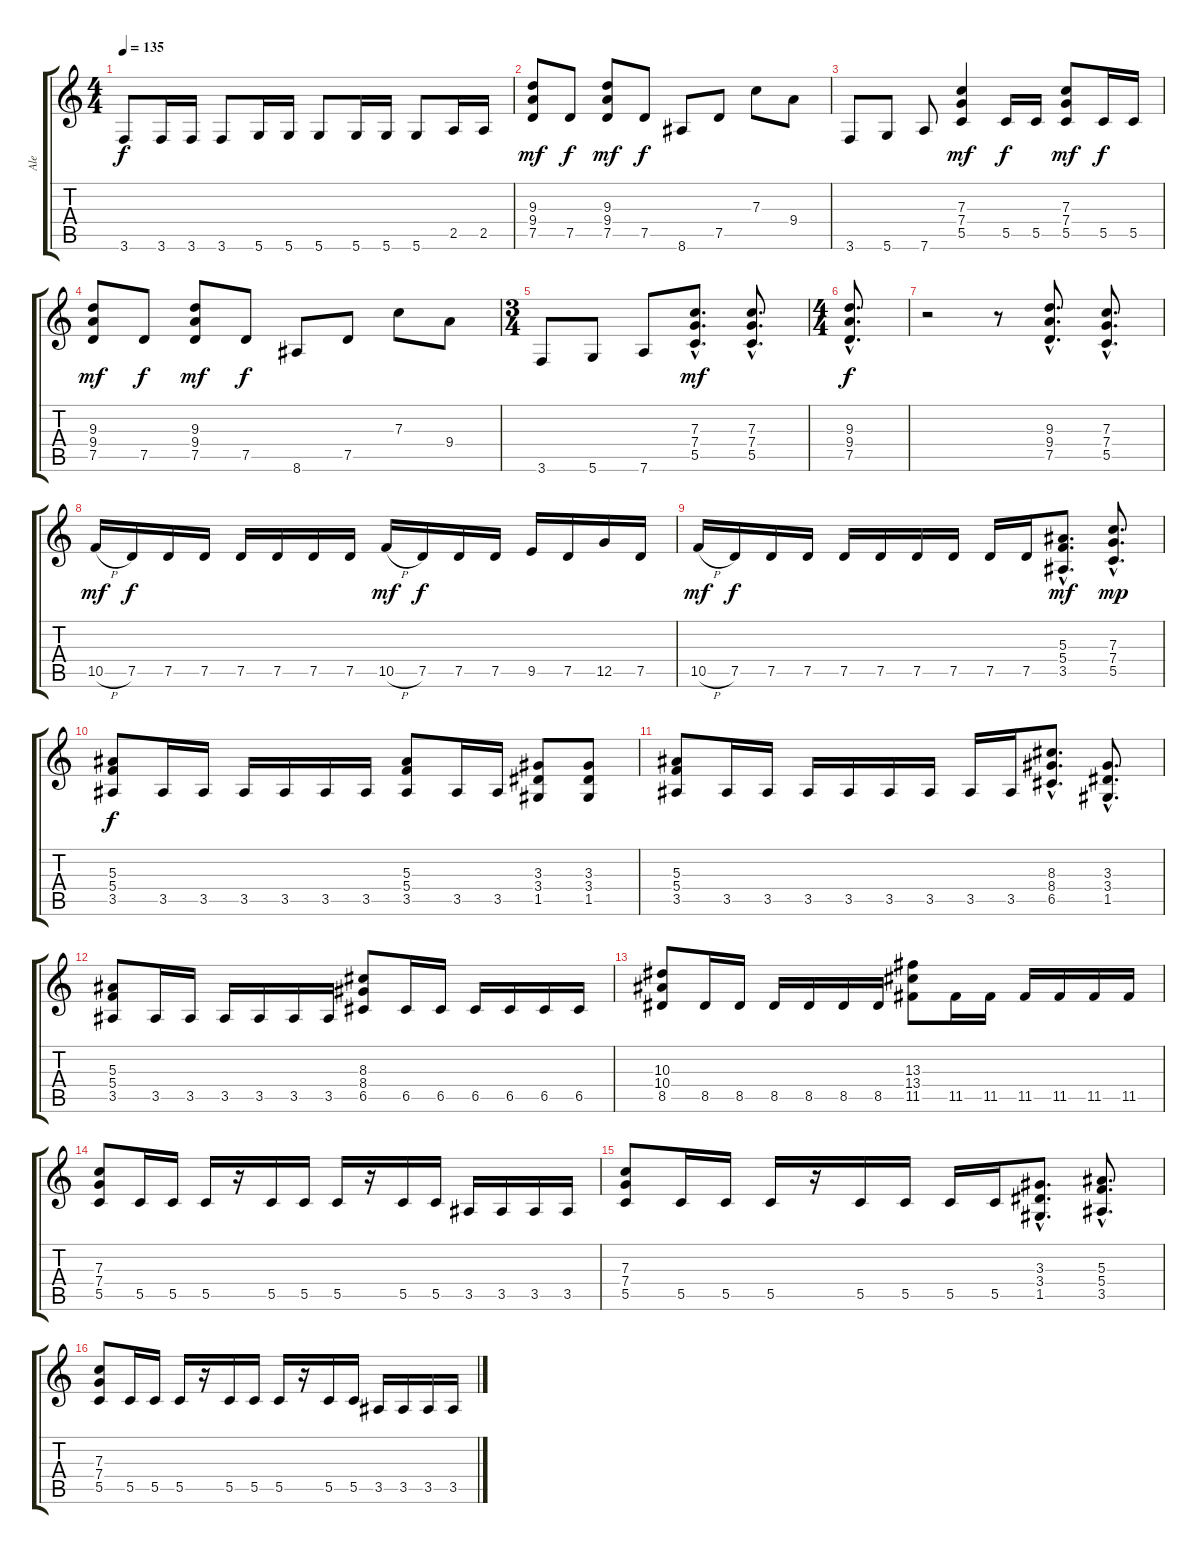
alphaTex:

\track ("Ale" "Ale") {instrument distortionguitar}
\staff {score tabs}
\tuning (D4 A3 F3 C3 G2 D2) {hide}
\ts (4 4)
\tempo 135
\clef g2
\ks c
3.6.8{dy f} 3.6.16 3.6.16 3.6.8 5.6.16 5.6.16 5.6.8 5.6.16 5.6.16 5.6.8 2.5.16 2.5.16 |
(9.3 9.4 7.5).8{dy mf} 7.5.8{dy f} (9.3 9.4 7.5).8{dy mf} 7.5.8{dy f} 8.6.8 7.5.8 7.3.8 9.4.8 |
3.6.8 5.6.8 7.6.8 (7.3 7.4 5.5).4{dy mf} 5.5.16{dy f} 5.5.16 (7.3 7.4 5.5).8{dy mf} 5.5.16{dy f} 5.5.16 |
(9.3 9.4 7.5).8{dy mf} 7.5.8{dy f} (9.3 9.4 7.5).8{dy mf} 7.5.8{dy f} 8.6.8 7.5.8 7.3.8 9.4.8 |
\ts (3 4)
3.6.8 5.6.8 7.6.8 (7.3{hac} 7.4{hac} 5.5{hac}).8{d dy mf} (7.3{hac} 7.4{hac} 5.5{hac}).8{d} |
\ts (4 4)
(9.3{hac} 9.4{hac} 7.5{hac}).8{d dy f} |
r.2 r.8 (9.3{hac} 9.4{hac} 7.5{hac}).8{d} (7.3{hac} 7.4{hac} 5.5{hac}).8{d} |
10.5{h}.16{dy mf} 7.5.16{dy f} 7.5.16 7.5.16 7.5.16 7.5.16 7.5.16 7.5.16 10.5{h}.16{dy mf} 7.5.16{dy f} 7.5.16 7.5.16 9.5.16 7.5.16 12.5.16 7.5.16 |
10.5{h}.16{dy mf} 7.5.16{dy f} 7.5.16 7.5.16 7.5.16 7.5.16 7.5.16 7.5.16 7.5.16 7.5.16 (5.3{hac} 5.4{hac} 3.5{hac}).8{d dy mf} (7.3{hac} 7.4{hac} 5.5{hac}).8{d dy mp} |
(5.3 5.4 3.5).8{dy f} 3.5.16 3.5.16 3.5.16 3.5.16 3.5.16 3.5.16 (5.3 5.4 3.5).8 3.5.16 3.5.16 (3.3 3.4 1.5).8 (3.3 3.4 1.5).8 |
(5.3 5.4 3.5).8 3.5.16 3.5.16 3.5.16 3.5.16 3.5.16 3.5.16 3.5.16 3.5.16 (8.3{hac} 8.4{hac} 6.5{hac}).8{d} (3.3{hac} 3.4{hac} 1.5{hac}).8{d} |
(5.3 5.4 3.5).8 3.5.16 3.5.16 3.5.16 3.5.16 3.5.16 3.5.16 (8.3 8.4 6.5).8 6.5.16 6.5.16 6.5.16 6.5.16 6.5.16 6.5.16 |
(10.3 10.4 8.5).8 8.5.16 8.5.16 8.5.16 8.5.16 8.5.16 8.5.16 (13.3 13.4 11.5).8 11.5.16 11.5.16 11.5.16 11.5.16 11.5.16 11.5.16 |
(7.3 7.4 5.5).8 5.5.16 5.5.16 5.5.16 r.16 5.5.16 5.5.16 5.5.16 r.16 5.5.16 5.5.16 3.5.16 3.5.16 3.5.16 3.5.16 |
(7.3 7.4 5.5).8 5.5.16 5.5.16 5.5.16 r.16 5.5.16 5.5.16 5.5.16 5.5.16 (3.3{hac} 3.4{hac} 1.5{hac}).8{d} (5.3{hac} 5.4{hac} 3.5{hac}).8{d} |
(7.3 7.4 5.5).8 5.5.16 5.5.16 5.5.16 r.16 5.5.16 5.5.16 5.5.16 r.16 5.5.16 5.5.16 3.5.16 3.5.16 3.5.16 3.5.16
